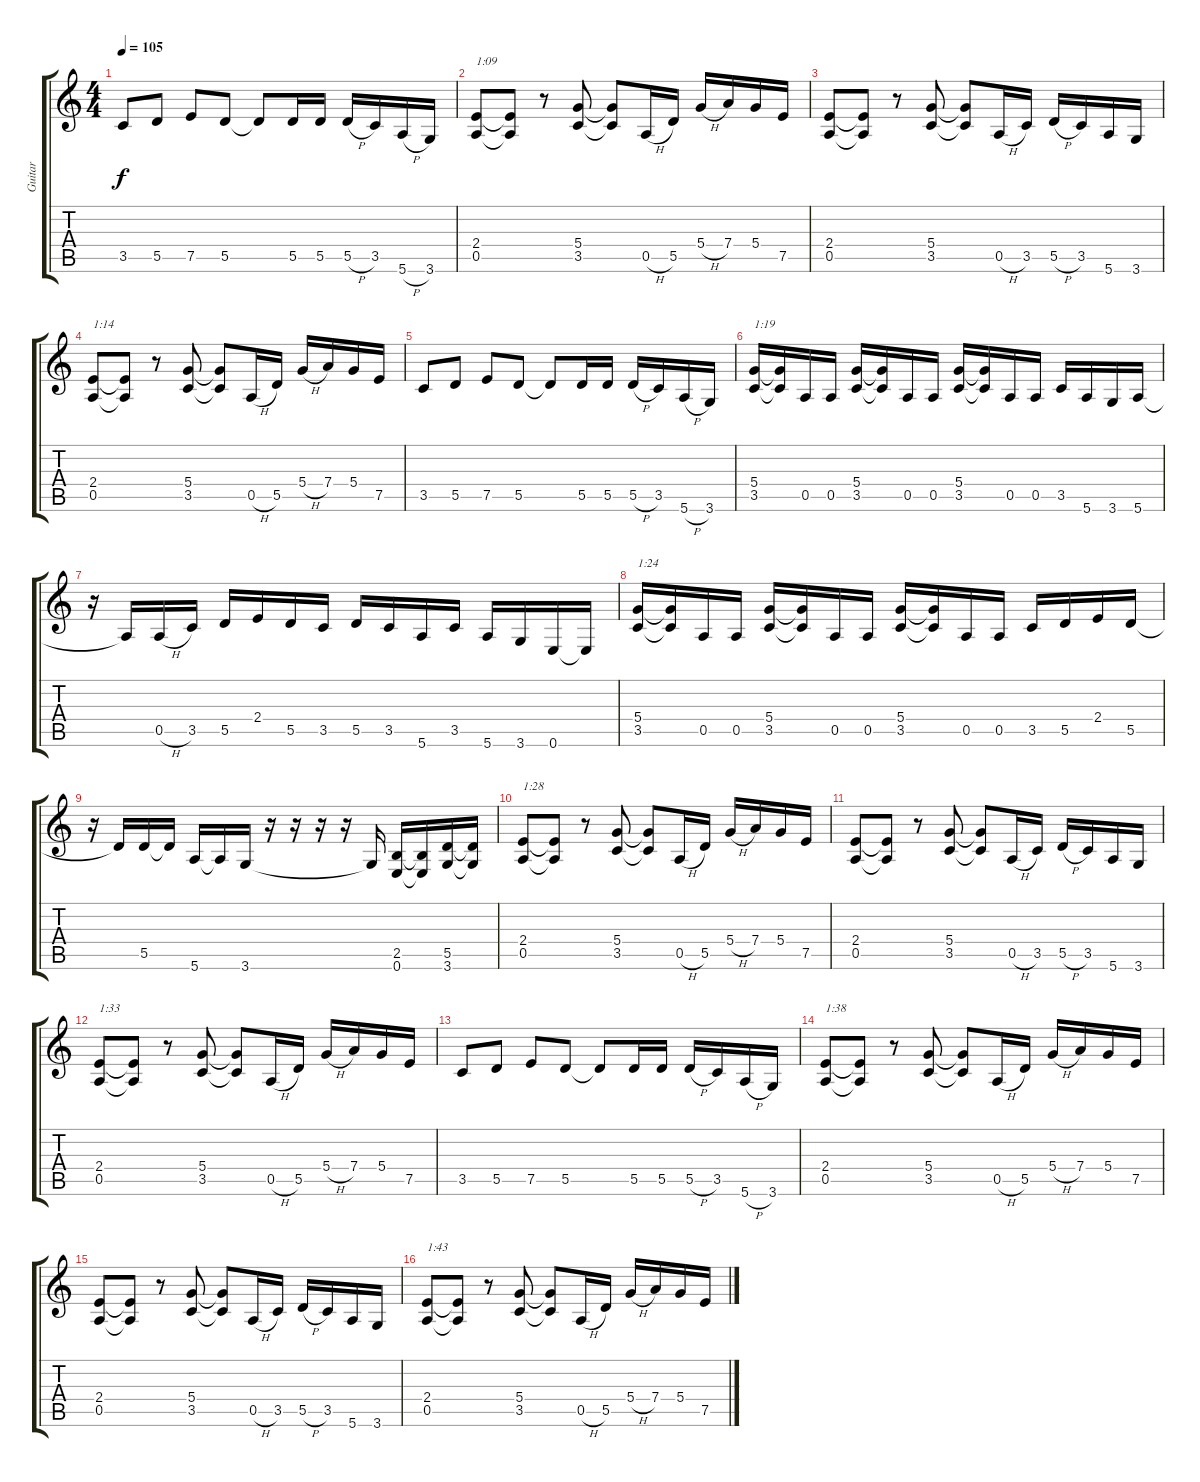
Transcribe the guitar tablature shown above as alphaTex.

\track ("Guitar" "Guitar") {instrument overdrivenguitar}
\staff {score tabs}
\tuning (E4 B3 G3 D3 A2 E2) {hide}
\ts (4 4)
\tempo 105
\clef g2
\ks c
3.5.8{dy f} 5.5.8 7.5.8 5.5.8 5.5{t}.8 5.5.16 5.5.16 5.5{h}.16 3.5.16 5.6{h}.16 3.6.16 |
(2.4 0.5).8{txt "1:09"} (2.4{t} 0.5{t}).8 r.8 (5.4 3.5).8 (5.4{t} 3.5{t}).8 0.5{h}.16 5.5.16 5.4{h}.16 7.4.16 5.4.16 7.5.16 |
(2.4 0.5).8 (2.4{t} 0.5{t}).8 r.8 (5.4 3.5).8 (5.4{t} 3.5{t}).8 0.5{h}.16 3.5.16 5.5{h}.16 3.5.16 5.6.16 3.6.16 |
(2.4 0.5).8{txt "1:14"} (2.4{t} 0.5{t}).8 r.8 (5.4 3.5).8 (5.4{t} 3.5{t}).8 0.5{h}.16 5.5.16 5.4{h}.16 7.4.16 5.4.16 7.5.16 |
3.5.8 5.5.8 7.5.8 5.5.8 5.5{t}.8 5.5.16 5.5.16 5.5{h}.16 3.5.16 5.6{h}.16 3.6.16 |
(5.4 3.5).16{txt "1:19"} (5.4{t} 3.5{t}).16 0.5.16 0.5.16 (5.4 3.5).16 (5.4{t} 3.5{t}).16 0.5.16 0.5.16 (5.4 3.5).16 (5.4{t} 3.5{t}).16 0.5.16 0.5.16 3.5.16 5.6.16 3.6.16 5.6.16 |
r.16 5.6{t}.16 0.5{h}.16 3.5.16 5.5.16 2.4.16 5.5.16 3.5.16 5.5.16 3.5.16 5.6.16 3.5.16 5.6.16 3.6.16 0.6.16 0.6{t}.16 |
(5.4 3.5).16{txt "1:24"} (5.4{t} 3.5{t}).16 0.5.16 0.5.16 (5.4 3.5).16 (5.4{t} 3.5{t}).16 0.5.16 0.5.16 (5.4 3.5).16 (5.4{t} 3.5{t}).16 0.5.16 0.5.16 3.5.16 5.5.16 2.4.16 5.5.16 |
r.16 5.5{t}.16 5.5.16 5.5{t}.16 5.6.16 5.6{t}.16 3.6.16 r.16 r.16 r.16 r.16 3.6{t}.16 (2.5 0.6).16 (2.5{t} 0.6{t}).16 (5.5 3.6).16 (5.5{t} 3.6{t}).16 |
(2.4 0.5).8{txt "1:28"} (2.4{t} 0.5{t}).8 r.8 (5.4 3.5).8 (5.4{t} 3.5{t}).8 0.5{h}.16 5.5.16 5.4{h}.16 7.4.16 5.4.16 7.5.16 |
(2.4 0.5).8 (2.4{t} 0.5{t}).8 r.8 (5.4 3.5).8 (5.4{t} 3.5{t}).8 0.5{h}.16 3.5.16 5.5{h}.16 3.5.16 5.6.16 3.6.16 |
(2.4 0.5).8{txt "1:33"} (2.4{t} 0.5{t}).8 r.8 (5.4 3.5).8 (5.4{t} 3.5{t}).8 0.5{h}.16 5.5.16 5.4{h}.16 7.4.16 5.4.16 7.5.16 |
3.5.8 5.5.8 7.5.8 5.5.8 5.5{t}.8 5.5.16 5.5.16 5.5{h}.16 3.5.16 5.6{h}.16 3.6.16 |
(2.4 0.5).8{txt "1:38"} (2.4{t} 0.5{t}).8 r.8 (5.4 3.5).8 (5.4{t} 3.5{t}).8 0.5{h}.16 5.5.16 5.4{h}.16 7.4.16 5.4.16 7.5.16 |
(2.4 0.5).8 (2.4{t} 0.5{t}).8 r.8 (5.4 3.5).8 (5.4{t} 3.5{t}).8 0.5{h}.16 3.5.16 5.5{h}.16 3.5.16 5.6.16 3.6.16 |
(2.4 0.5).8{txt "1:43"} (2.4{t} 0.5{t}).8 r.8 (5.4 3.5).8 (5.4{t} 3.5{t}).8 0.5{h}.16 5.5.16 5.4{h}.16 7.4.16 5.4.16 7.5.16
